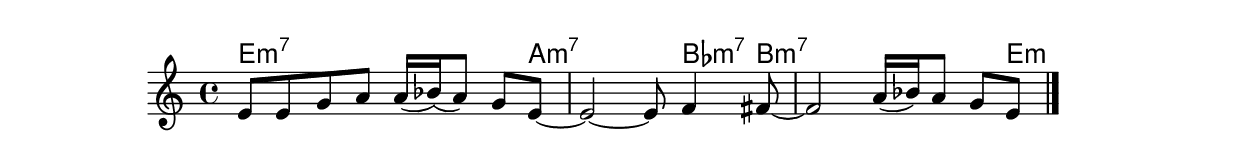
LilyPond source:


\header {
texidoc = "note heads for improvisation have a different shape. "
}

%{ TODO: the construct with separet SquashVoice context is a little
 gory. FIXME.  %}

\version "1.5.68"

improOn = \notes {\translator Voice = impro }
improOff = \notes {\translator SquashVoice = melo }

global = \notes { s1*3 \bar "|." }

\score {
  <
    \context ChordNames \chords {e8*7:m7 a2.:m7 bes4:m7 b1:m7 e8:m }
    \context Staff \notes <
      \context SquashVoice = impro { \global }
      \context Voice = melo \transpose c'' {
	e8 e g a a16()bes()a8 g \improOn e8
	~e2~e8 f4 fis8
	~fis2 \improOff a16()bes a8 g e
      }
    >
  >
  \paper { 
    \translator {
      \VoiceContext
      \name SquashVoice
      \alias Voice
      \consists Pitch_squash_engraver
      \consists "Accidental_engraver"
      squashedPosition = #0
      NoteHead \override #'style = #'slash
      Accidentals \override #'transparent = ##t
    }
    \translator {
      \VoiceContext
      \alias SquashVoice
      \consists "Accidental_engraver"
    }
    \translator {
      \ScoreContext
      \accepts SquashVoice
    }
    \translator {
      \StaffContext
      \remove "Accidental_engraver"
      \accepts SquashVoice
    }
    linewidth = -1
  }
}
